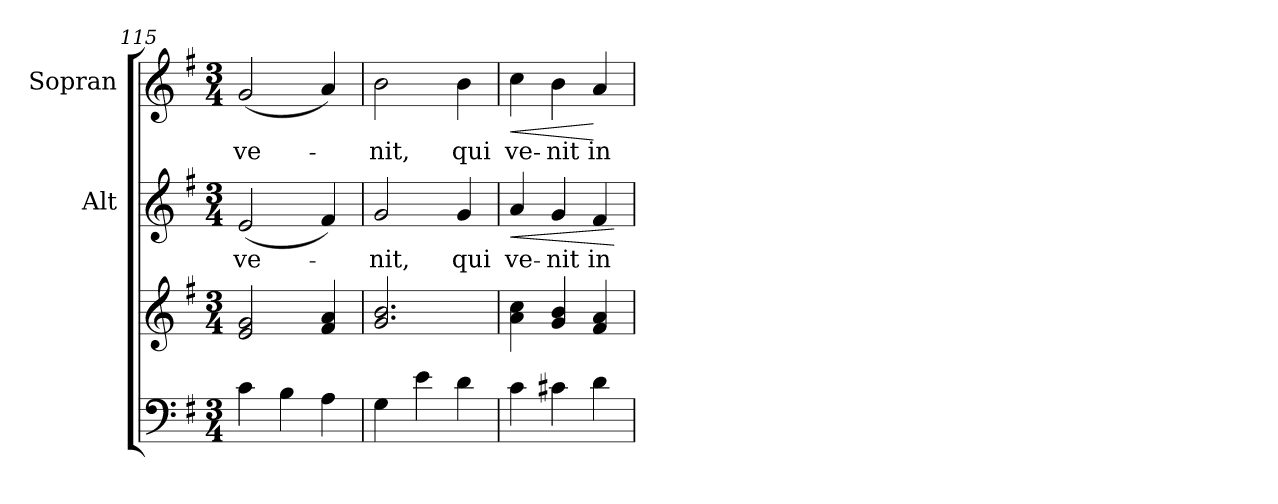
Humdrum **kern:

**kern	**kern	**kern	**text	**dynam	**kern	**text	**dynam
*part3	*part3	*part2	*part2	*part2	*part1	*part1	*part1
*staff4	*staff3	*staff2	*staff2	*staff2	*staff1	*staff1	*staff1
*	*	*I"Alt	*	*	*I"Sopran	*	*
*	*	*I'A.	*	*	*I'S.	*	*
*clefF4	*clefG2	*clefG2	*	*	*clefG2	*	*
*k[f#]	*k[f#]	*k[f#]	*	*	*k[f#]	*	*
*G:	*G:	*G:	*	*	*G:	*	*
*M3/4	*M3/4	*M3/4	*	*	*M3/4	*	*
=115	=115	=115	=115	=115	=115	=115	=115
!	!	!	!LO:LY:b	!	!	!LO:LY:b	!
4c\	2e/ 2g/	(<2e/	ve-	.	(<2g/	ve-	.
4B\	.	.	.	.	.	.	.
4A\	4f#/ 4a/	4f#/)	.	.	4a/)	.	.
=116	=116	=116	=116	=116	=116	=116	=116
!	!	!	!LO:LY:b	!	!	!LO:LY:b	!
4G\	2.g/ 2.b/	2g/	-nit,	.	2b\	-nit,	.
4e\	.	.	.	.	.	.	.
!	!	!	!LO:LY:b	!	!	!LO:LY:b	!
4d\	.	4g/	qui	.	4b\	qui	.
=117	=117	=117	=117	=117	=117	=117	=117
!	!	!	!LO:LY:b	!LO:HP:b	!	!LO:LY:b	!LO:HP:b
4c\	4a\ 4cc\	4a/	ve-	<	4cc\	ve-	<
!	!	!	!LO:LY:b	!	!	!LO:LY:b	!
4c#X\	4g/ 4b/	4g/	-nit	.	4b\	-nit	.
!	!	!	!LO:LY:b	!	!	!LO:LY:b	!
4d\	4f#/ 4a/	4f#/	in	.	4a/	in	[
.	.	.	.	[	.	.	.
=	=	=	=	=	=	=	=
*-	*-	*-	*-	*-	*-	*-	*-
